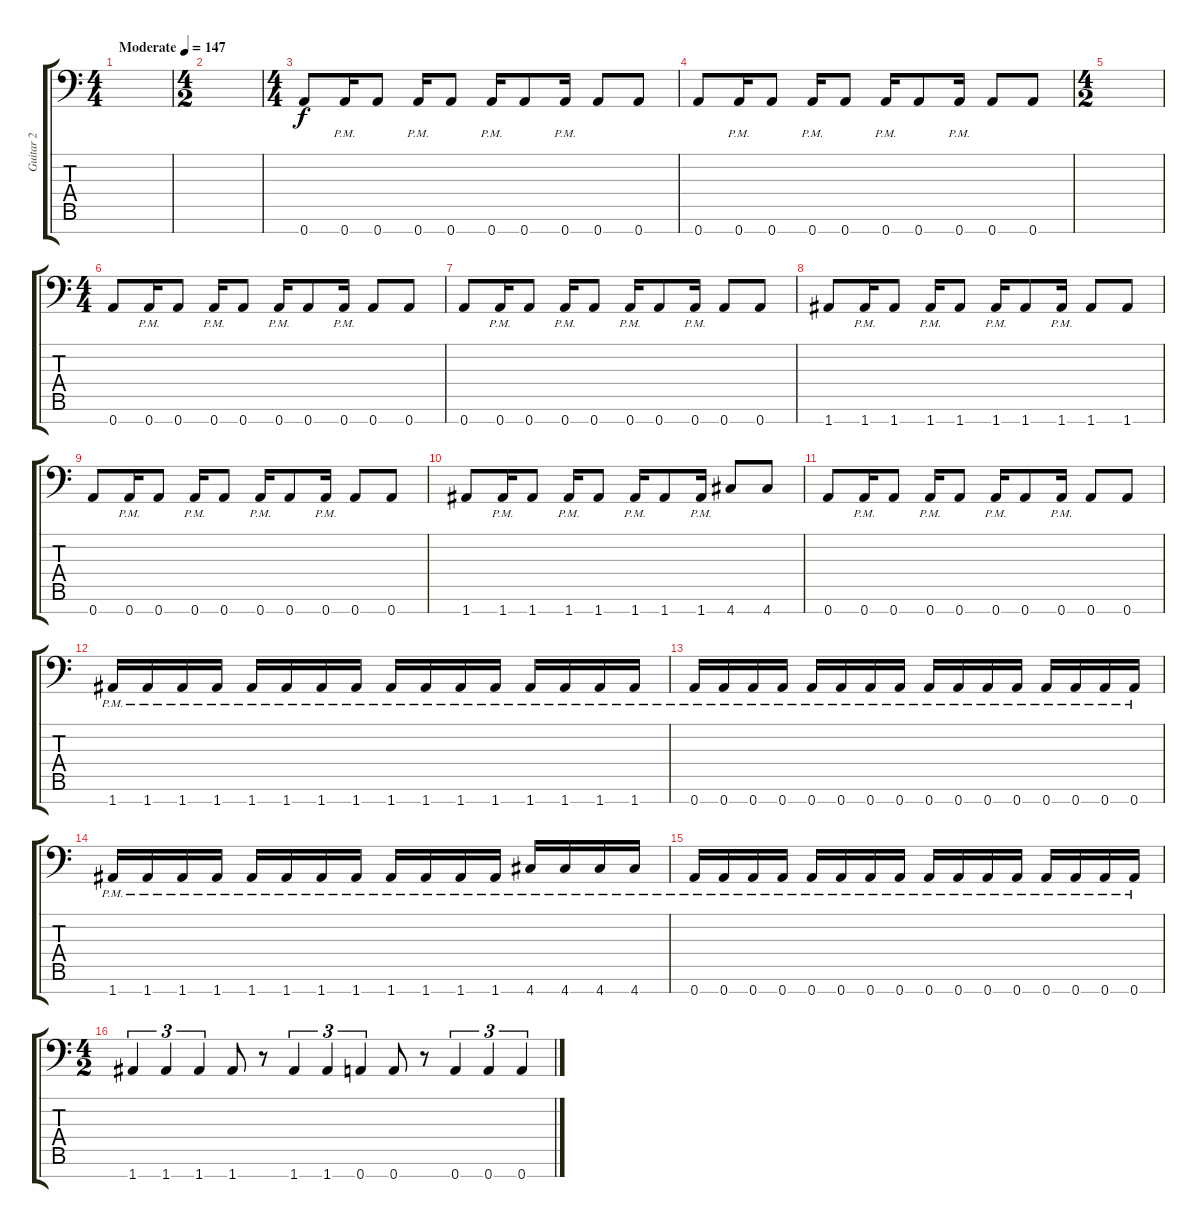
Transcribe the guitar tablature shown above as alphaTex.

\track ("Guitar 2" "Guitar 2") {instrument overdrivenguitar}
\staff {score tabs}
\tuning (E4 B3 G3 D3 A2 E2 A1) {hide}
\ts (4 4)
\tempo (147 "Moderate")
\clef f4
\ks c
|
\ts (4 2)
|
\ts (4 4)
0.7.8 0.7{pm}.16 0.7.8 0.7{pm}.16 0.7.8 0.7{pm}.16 0.7.8 0.7{pm}.16 0.7.8 0.7.8 |
0.7.8 0.7{pm}.16 0.7.8 0.7{pm}.16 0.7.8 0.7{pm}.16 0.7.8 0.7{pm}.16 0.7.8 0.7.8 |
\ts (4 2)
|
\ts (4 4)
0.7.8 0.7{pm}.16 0.7.8 0.7{pm}.16 0.7.8 0.7{pm}.16 0.7.8 0.7{pm}.16 0.7.8 0.7.8 |
0.7.8 0.7{pm}.16 0.7.8 0.7{pm}.16 0.7.8 0.7{pm}.16 0.7.8 0.7{pm}.16 0.7.8 0.7.8 |
1.7.8 1.7{pm}.16 1.7.8 1.7{pm}.16 1.7.8 1.7{pm}.16 1.7.8 1.7{pm}.16 1.7.8 1.7.8 |
0.7.8 0.7{pm}.16 0.7.8 0.7{pm}.16 0.7.8 0.7{pm}.16 0.7.8 0.7{pm}.16 0.7.8 0.7.8 |
1.7.8 1.7{pm}.16 1.7.8 1.7{pm}.16 1.7.8 1.7{pm}.16 1.7.8 1.7{pm}.16 4.7.8 4.7.8 |
0.7.8 0.7{pm}.16 0.7.8 0.7{pm}.16 0.7.8 0.7{pm}.16 0.7.8 0.7{pm}.16 0.7.8 0.7.8 |
1.7{pm}.16 1.7{pm}.16 1.7{pm}.16 1.7{pm}.16 1.7{pm}.16 1.7{pm}.16 1.7{pm}.16 1.7{pm}.16 1.7{pm}.16 1.7{pm}.16 1.7{pm}.16 1.7{pm}.16 1.7{pm}.16 1.7{pm}.16 1.7{pm}.16 1.7{pm}.16 |
0.7{pm}.16 0.7{pm}.16 0.7{pm}.16 0.7{pm}.16 0.7{pm}.16 0.7{pm}.16 0.7{pm}.16 0.7{pm}.16 0.7{pm}.16 0.7{pm}.16 0.7{pm}.16 0.7{pm}.16 0.7{pm}.16 0.7{pm}.16 0.7{pm}.16 0.7{pm}.16 |
1.7{pm}.16 1.7{pm}.16 1.7{pm}.16 1.7{pm}.16 1.7{pm}.16 1.7{pm}.16 1.7{pm}.16 1.7{pm}.16 1.7{pm}.16 1.7{pm}.16 1.7{pm}.16 1.7{pm}.16 4.7{pm}.16 4.7{pm}.16 4.7{pm}.16 4.7{pm}.16 |
0.7{pm}.16 0.7{pm}.16 0.7{pm}.16 0.7{pm}.16 0.7{pm}.16 0.7{pm}.16 0.7{pm}.16 0.7{pm}.16 0.7{pm}.16 0.7{pm}.16 0.7{pm}.16 0.7{pm}.16 0.7{pm}.16 0.7{pm}.16 0.7{pm}.16 0.7{pm}.16 |
\ts (4 2)
1.7.4{tu (3 2)} 1.7.4{tu (3 2)} 1.7.4{tu (3 2)} 1.7.8 r.8 1.7.4{tu (3 2)} 1.7.4{tu (3 2)} 0.7.4{tu (3 2)} 0.7.8 r.8 0.7.4{tu (3 2)} 0.7.4{tu (3 2)} 0.7.4{tu (3 2)}
